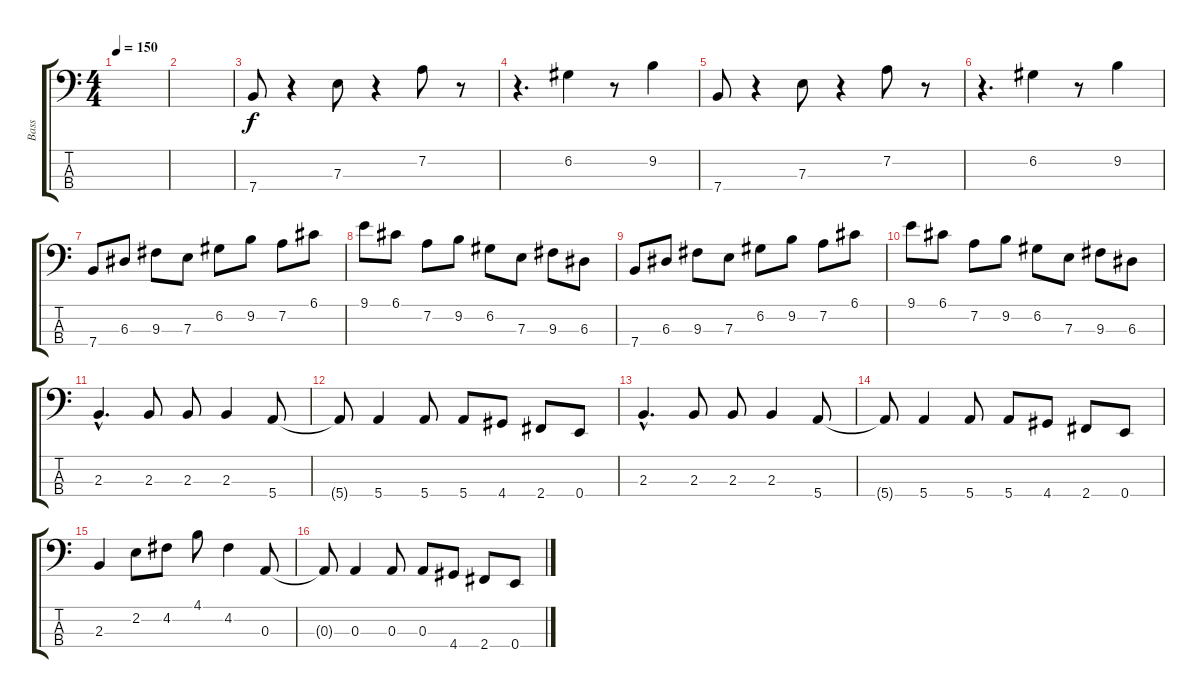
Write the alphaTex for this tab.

\track ("Bass" "Bass") {instrument electricbasspick}
\staff {score tabs}
\tuning (G2 D2 A1 E1) {hide}
\ts (4 4)
\tempo 150
\clef f4
\ks c
|
|
7.4.8 r.4 7.3.8 r.4 7.2.8 r.8 |
r.4{d} 6.2.4 r.8 9.2.4 |
7.4.8 r.4 7.3.8 r.4 7.2.8 r.8 |
r.4{d} 6.2.4 r.8 9.2.4 |
7.4.8 6.3.8 9.3.8 7.3.8 6.2.8 9.2.8 7.2.8 6.1.8 |
9.1.8 6.1.8 7.2.8 9.2.8 6.2.8 7.3.8 9.3.8 6.3.8 |
7.4.8 6.3.8 9.3.8 7.3.8 6.2.8 9.2.8 7.2.8 6.1.8 |
9.1.8 6.1.8 7.2.8 9.2.8 6.2.8 7.3.8 9.3.8 6.3.8 |
2.3{hac}.4{d} 2.3.8 2.3.8 2.3.4 5.4.8 |
5.4{t}.8 5.4.4 5.4.8 5.4.8 4.4.8 2.4.8 0.4.8 |
2.3{hac}.4{d} 2.3.8 2.3.8 2.3.4 5.4.8 |
5.4{t}.8 5.4.4 5.4.8 5.4.8 4.4.8 2.4.8 0.4.8 |
2.3.4 2.2.8 4.2.8 4.1.8 4.2.4 0.3.8 |
0.3{t}.8 0.3.4 0.3.8 0.3.8 4.4.8 2.4.8 0.4.8
